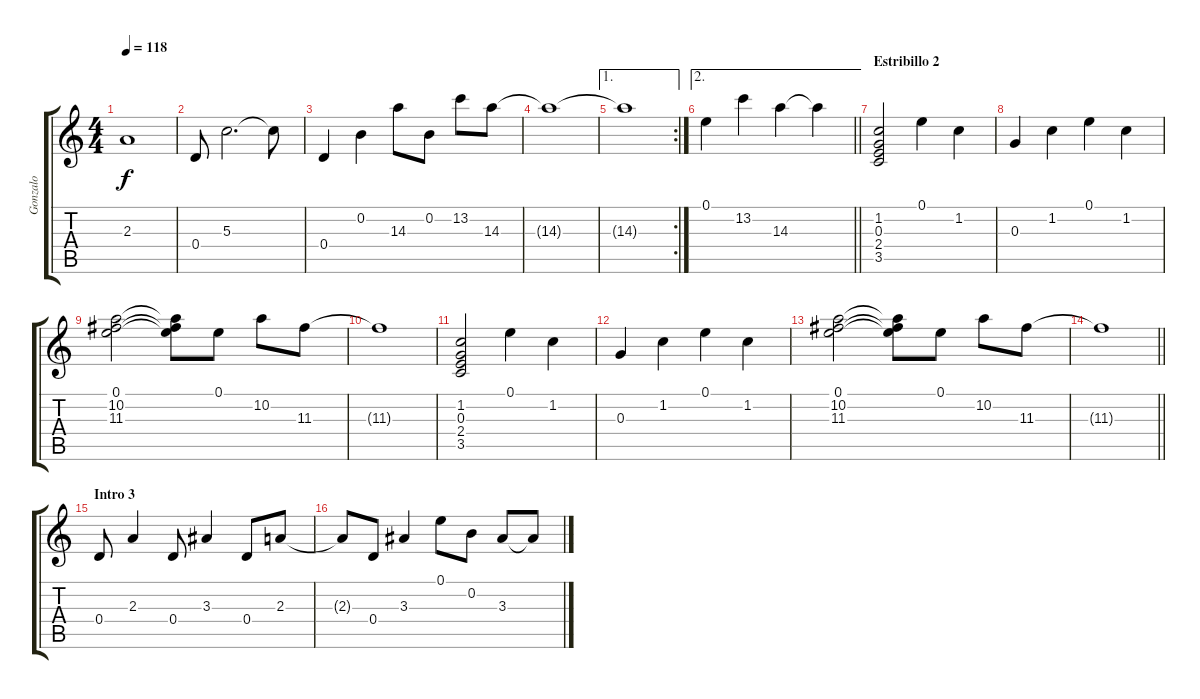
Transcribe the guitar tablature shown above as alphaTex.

\track ("Gonzalo" "Gonzalo") {instrument distortionguitar}
\staff {score tabs}
\tuning (E4 B3 G3 D3 A2 E2) {hide}
\ts (4 4)
\tempo 118
\clef g2
\ks c
2.3{t}.1{dy f} |
0.4.8 5.3.2{d} 5.3{t}.8 |
0.4.4 0.2.4 14.3.8 0.2.8 13.2.8 14.3.8 |
14.3{t}.1 |
\ae 1
\rc 2
14.3{t}.1 |
\ae 2
\barLineRight lightlight
0.1.4 13.2.4 14.3.4 14.3{t}.4 |
\section ("" "Estribillo 2")
(1.2 0.3 2.4 3.5).2 0.1.4 1.2.4 |
0.3.4 1.2.4 0.1.4 1.2.4 |
(0.1 10.2 11.3).2 (0.1{t} 10.2{t} 11.3{t}).8 0.1.8 10.2.8 11.3.8 |
11.3{t}.1 |
(1.2 0.3 2.4 3.5).2 0.1.4 1.2.4 |
0.3.4 1.2.4 0.1.4 1.2.4 |
(0.1 10.2 11.3).2 (0.1{t} 10.2{t} 11.3{t}).8 0.1.8 10.2.8 11.3.8 |
\barLineRight lightlight
11.3{t}.1 |
\section ("" "Intro 3")
0.4.8 2.3.4 0.4.8 3.3.4 0.4.8 2.3.8 |
2.3{t}.8 0.4.8 3.3.4 0.1.8 0.2.8 3.3.8 3.3{t}.8
